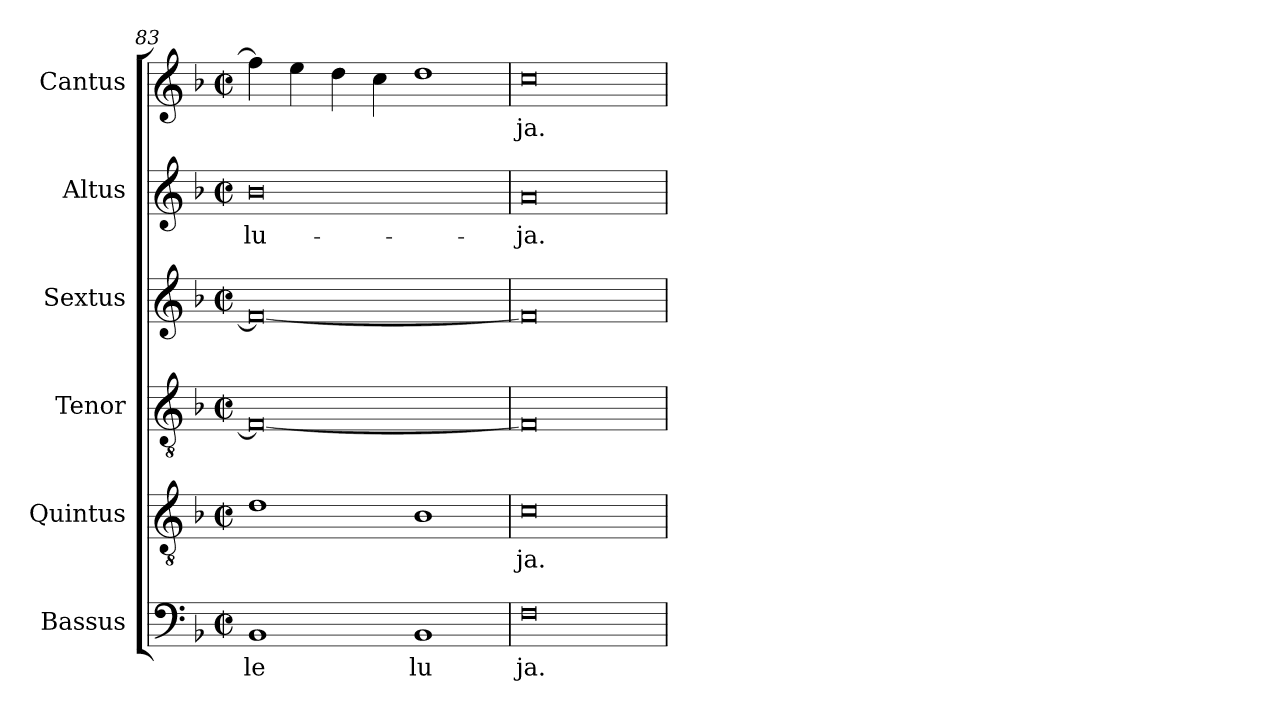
**kern	**text	**kern	**text	**kern	**kern	**kern	**text	**kern	**text
*part6	*part6	*part5	*part5	*part4	*part3	*part2	*part2	*part1	*part1
*staff6	*staff6	*staff5	*staff5	*staff4	*staff3	*staff2	*staff2	*staff1	*staff1
*I"Bassus	*	*I"Quintus	*	*I"Tenor	*I"Sextus	*I"Altus	*	*I"Cantus	*
*clefF4	*	*clefGv2	*	*clefGv2	*clefG2	*clefG2	*	*clefG2	*
*k[b-]	*	*k[b-]	*	*k[b-]	*k[b-]	*k[b-]	*	*k[b-]	*
*F:	*	*F:	*	*F:	*F:	*F:	*	*F:	*
*M2/2	*	*M2/2	*	*M2/2	*M2/2	*M2/2	*	*M2/2	*
*met(c|)	*	*met(c|)	*	*met(c|)	*met(c|)	*met(c|)	*	*met(c|)	*
=83	=83	=83	=83	=83	=83	=83	=83	=83	=83
!	!LO:LY:b:cj	!	!	!	!	!	!LO:LY:b:cj	!	!
1BB-	le	1d	.	0F_<	0f_<	0b-	-lu-	4ff\]	.
.	.	.	.	.	.	.	.	4ee\	.
.	.	.	.	.	.	.	.	4dd\	.
.	.	.	.	.	.	.	.	4cc\	.
!	!LO:LY:b:cj	!	!	!	!	!	!	!	!
1BB-	lu	1B-	.	.	.	.	.	1dd	.
=84	=84	=84	=84	=84	=84	=84	=84	=84	=84
!	!LO:LY:b:cj	!	!LO:LY:b:cj	!	!	!	!LO:LY:b:cj	!	!LO:LY:b:cj
0F	ja.	0c	-ja.	0F]	0f]	0a	-ja.	0cc	-ja.
=	=!	=	=!	=	=	=	=!	=!	=!
*-	*-	*-	*-	*-	*-	*-	*-	*-	*-
